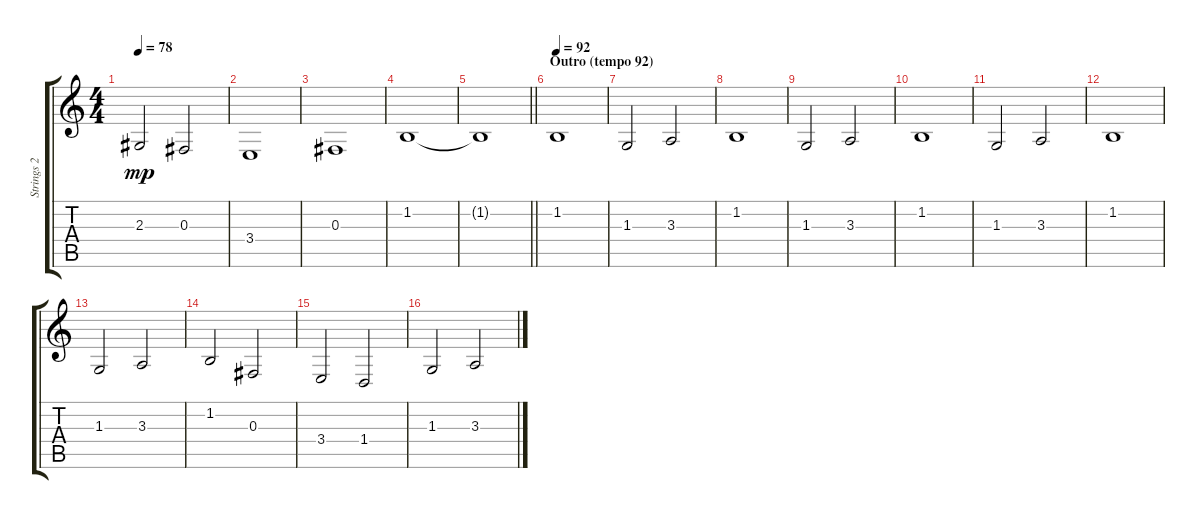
\track ("Strings 2" "Strings 2") {instrument stringensemble1}
\staff {score tabs}
\tuning (Eb4 Bb3 Gb3 Db3 Ab2 Eb2) {hide}
\ts (4 4)
\tempo 78
\clef g2
\ks c
2.3.2{dy mp} 0.3.2 |
3.4.1 |
0.3.1 |
1.2.1 |
\barLineRight lightlight
1.2{t}.1 |
\section ("" "Outro (tempo 92)")
\tempo 92
1.2.1 |
1.3.2 3.3.2 |
1.2.1 |
1.3.2 3.3.2 |
1.2.1 |
1.3.2 3.3.2 |
1.2.1 |
1.3.2 3.3.2 |
1.2.2 0.3.2 |
3.4.2 1.4.2 |
1.3.2 3.3.2
